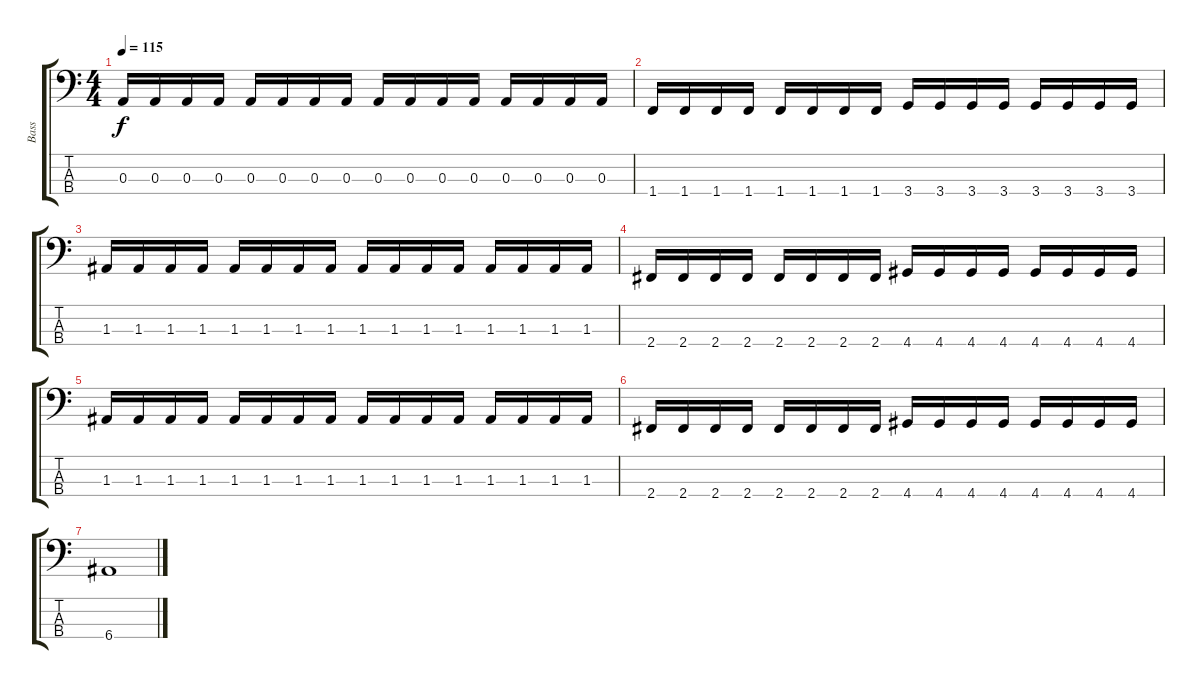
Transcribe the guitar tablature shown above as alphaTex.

\track ("Bass" "Bass") {instrument electricbassfinger}
\staff {score tabs}
\tuning (G2 D2 A1 E1) {hide}
\ts (4 4)
\tempo 115
\clef f4
\ks c
0.3.16{dy f} 0.3.16 0.3.16 0.3.16 0.3.16 0.3.16 0.3.16 0.3.16 0.3.16 0.3.16 0.3.16 0.3.16 0.3.16 0.3.16 0.3.16 0.3.16 |
1.4.16 1.4.16 1.4.16 1.4.16 1.4.16 1.4.16 1.4.16 1.4.16 3.4.16 3.4.16 3.4.16 3.4.16 3.4.16 3.4.16 3.4.16 3.4.16 |
1.3.16 1.3.16 1.3.16 1.3.16 1.3.16 1.3.16 1.3.16 1.3.16 1.3.16 1.3.16 1.3.16 1.3.16 1.3.16 1.3.16 1.3.16 1.3.16 |
2.4.16 2.4.16 2.4.16 2.4.16 2.4.16 2.4.16 2.4.16 2.4.16 4.4.16 4.4.16 4.4.16 4.4.16 4.4.16 4.4.16 4.4.16 4.4.16 |
1.3.16 1.3.16 1.3.16 1.3.16 1.3.16 1.3.16 1.3.16 1.3.16 1.3.16 1.3.16 1.3.16 1.3.16 1.3.16 1.3.16 1.3.16 1.3.16 |
2.4.16 2.4.16 2.4.16 2.4.16 2.4.16 2.4.16 2.4.16 2.4.16 4.4.16 4.4.16 4.4.16 4.4.16 4.4.16 4.4.16 4.4.16 4.4.16 |
6.4.1
